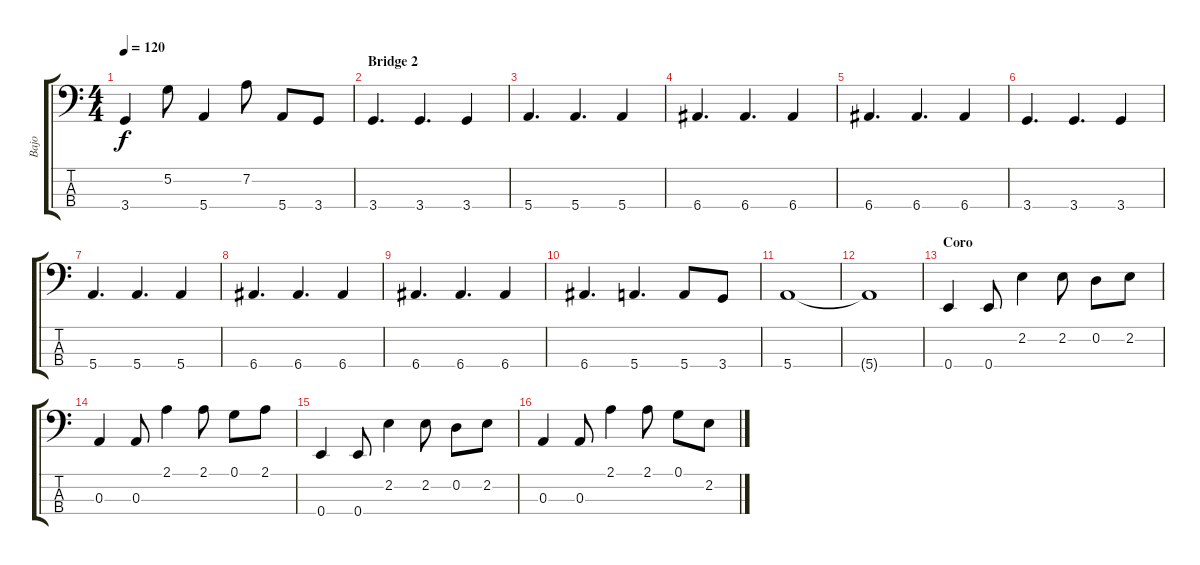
\track ("Bajo" "Bajo") {instrument electricbassfinger}
\staff {score tabs}
\tuning (G2 D2 A1 E1) {hide}
\ts (4 4)
\tempo 120
\clef f4
\ks c
3.4.4{dy f} 5.2.8 5.4.4 7.2.8 5.4.8 3.4.8 |
\section ("" "Bridge 2")
3.4.4{d} 3.4.4{d} 3.4.4 |
5.4.4{d} 5.4.4{d} 5.4.4 |
6.4.4{d} 6.4.4{d} 6.4.4 |
6.4.4{d} 6.4.4{d} 6.4.4 |
3.4.4{d} 3.4.4{d} 3.4.4 |
5.4.4{d} 5.4.4{d} 5.4.4 |
6.4.4{d} 6.4.4{d} 6.4.4 |
6.4.4{d} 6.4.4{d} 6.4.4 |
6.4.4{d} 5.4.4{d} 5.4.8 3.4.8 |
5.4.1 |
5.4{t}.1 |
\section ("" "Coro ")
0.4.4 0.4.8 2.2.4 2.2.8 0.2.8 2.2.8 |
0.3.4 0.3.8 2.1.4 2.1.8 0.1.8 2.1.8 |
0.4.4 0.4.8 2.2.4 2.2.8 0.2.8 2.2.8 |
0.3.4 0.3.8 2.1.4 2.1.8 0.1.8 2.2.8
